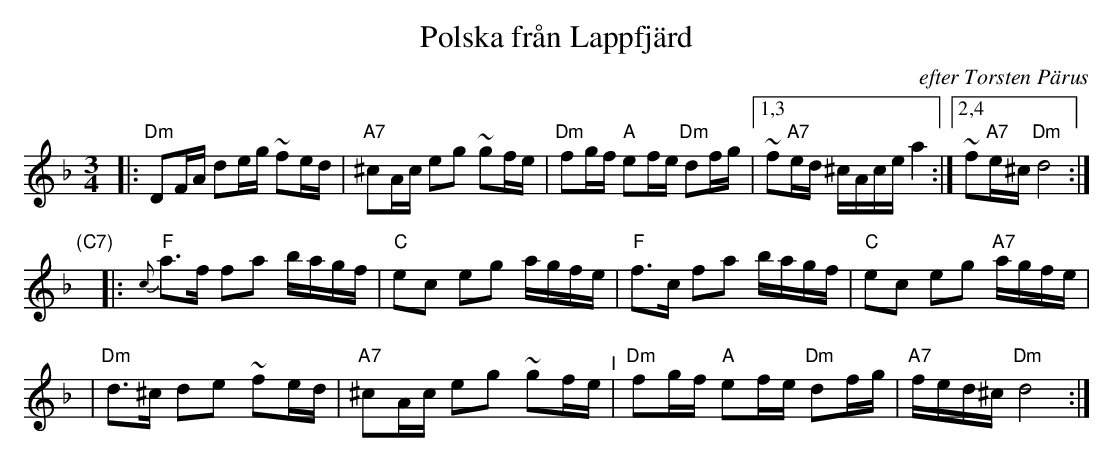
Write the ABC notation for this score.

X:1
T: Polska fr\aan Lappfj\"ard
O: efter Torsten P\"arus
M: 3/4
L: 1/16
K: Dm
|: "Dm"D2FA d2eg ~f2ed | "A7"^c2Ac e2g2 ~g2fe | "Dm"f2gf "A"e2fe "Dm"d2fg \
|1,3 ~f2"A7"ed ^cAce a4 :|2,4 ~f2"A7"e^c "Dm"d8 :|
"(C7)"y\
|: "F"{c}a3f f2a2 bagf | "C"e2c2 e2g2 agfe \
| "F"f3c f2a2 bagf | "C"e2c2 e2g2 "A7"agfe |
| "Dm"d3^c d2e2 ~f2ed | "A7"^c2Ac e2g2 ~g2fe "^I"\
| "Dm"f2gf "A"e2fe "Dm"d2fg | "A7"fed^c "Dm"d8 :|
